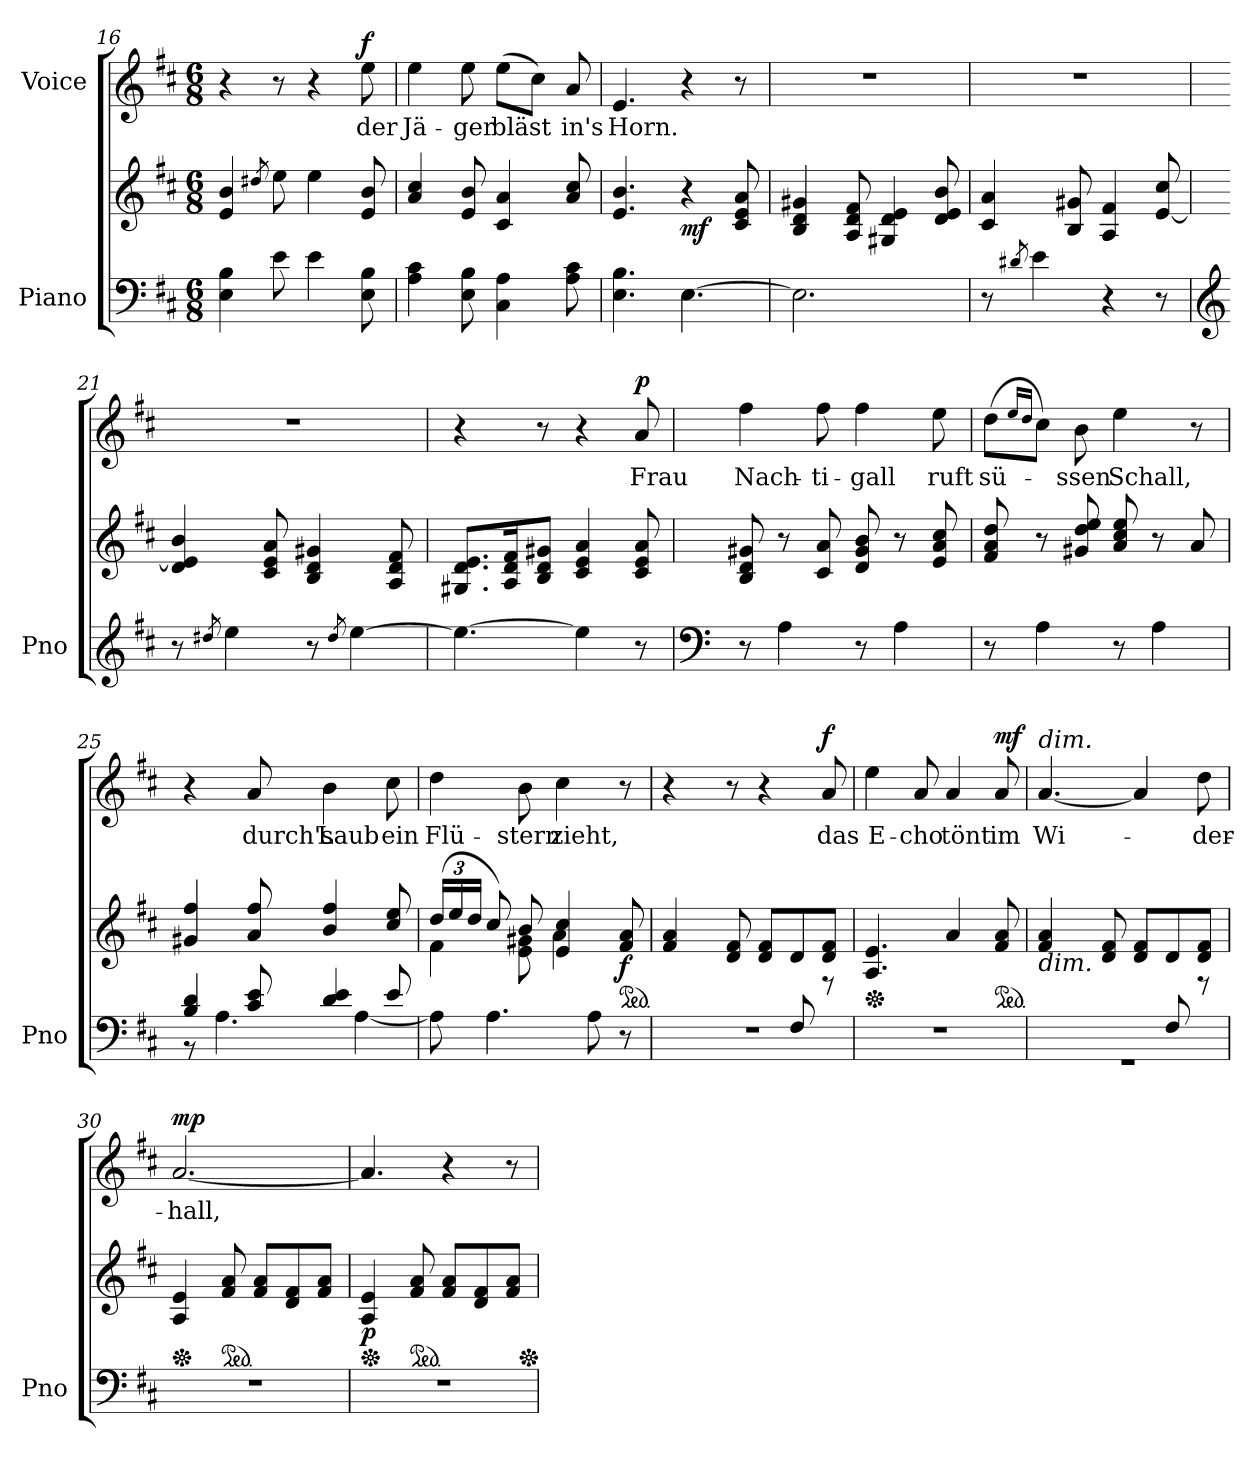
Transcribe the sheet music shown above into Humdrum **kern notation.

**kern	**kern	**dynam	**kern	**text	**dynam
*part2	*part2	*part2	*part1	*part1	*part1
*staff3	*staff2	*staff2/3	*staff1	*staff1	*staff1
*I"Piano	*	*	*I"Voice	*	*
*I'Pno	*	*	*	*	*
!!LO:LB:g=z
*clefF4	*clefG2	*	*clefG2	*	*
*k[f#c#]	*k[f#c#]	*	*k[f#c#]	*	*
*M6/8	*M6/8	*	*M6/8	*	*
=16	=16	=16	=16	=16	=16
4E\ 4B\	4e/ 4b/	.	4r	.	.
.	8qdd#X/	.	.	.	.
8e\	8ee\	.	8r	.	.
4e\	4ee\	.	4r	.	.
!	!	!	!	!LO:LY:b	!LO:DY:a
8E\ 8B\	8e/ 8b/	.	8ee\	der	f
=17	=17	=17	=17	=17	=17
!	!	!	!	!LO:LY:b	!
4A\ 4c#\	4a/ 4cc#/	.	4ee\	Jä-	.
!	!	!	!	!LO:LY:b	!
8E\ 8B\	8e/ 8b/	.	8ee\	-ger	.
!	!	!	!	!LO:LY:b	!
4C#\ 4A\	4c#/ 4a/	.	(>8ee\L	bläst	.
.	.	.	8cc#\J)	.	.
!	!	!	!	!LO:LY:b	!
8A\ 8c#\	8a/ 8cc#/	.	8a/	in's	.
=18	=18	=18	=18	=18	=18
!	!	!	!	!LO:LY:b	!
4.E\ 4.B\	4.e/ 4.b/	.	4.e/	Horn.	.
!	!	!LO:DY:b	!	!	!
[4.E\	4r	mf	4r	.	.
.	8c#/ 8e/ 8a/	.	8r	.	.
=19	=19	=19	=19	=19	=19
2.E\]	4B/ 4d/ 4g#X/	.	2.r	.	.
.	8A/ 8d/ 8f#/	.	.	.	.
.	4G#X/ 4d/ 4e/	.	.	.	.
.	8d/ 8e/ 8b/	.	.	.	.
=20	=20	=20	=20	=20	=20
8r	4c#/ 4a/	.	2.r	.	.
8qd#X/	.	.	.	.	.
4e\	.	.	.	.	.
.	8B/ 8g#X/	.	.	.	.
4r	4A/ 4f#/	.	.	.	.
8r	[8e/ 8cc#/	.	.	.	.
=21	=21	=21	=21	=21	=21
*clefG2	*	*	*	*	*
8r	4d/ 4e/] 4b/	.	2.r	.	.
8qdd#X/	.	.	.	.	.
4ee\	.	.	.	.	.
.	8c#/ 8e/ 8a/	.	.	.	.
8r	4B/ 4d/ 4g#X/	.	.	.	.
8qdd#/	.	.	.	.	.
[4ee\	.	.	.	.	.
.	8A/ 8d/ 8f#/	.	.	.	.
!!LO:PB:g=z
=22	=22	=22	=22	=22	=22
4.ee\_	8.G#X/ 8.d/ 8.e/L	.	4r	.	.
.	16A/ 16d/ 16f#/K	.	.	.	.
.	8B/ 8d/ 8g#X/J	.	8r	.	.
4ee\]	4c#/ 4e/ 4a/	.	4r	.	.
!	!	!	!	!LO:LY:b	!LO:DY:a
8r	8c#/ 8e/ 8a/	.	8a/	Frau	p
=23	=23	=23	=23	=23	=23
*clefF4	*	*	*	*	*
!	!	!	!	!LO:LY:b	!
8r	8B/ 8d/ 8g#X/	.	4ff#\	Nach-	.
4A\	8r	.	.	.	.
!	!	!	!	!LO:LY:b	!
.	8c#/ 8a/	.	8ff#\	-ti-	.
!	!	!	!	!LO:LY:b	!
8r	8d/ 8g#/ 8b/	.	4ff#\	-gall	.
4A\	8r	.	.	.	.
!	!	!	!	!LO:LY:b	!
.	8e/ 8a/ 8cc#/	.	8ee\	ruft	.
=24	=24	=24	=24	=24	=24
!	!	!	!	!LO:LY:b	!
8r	8f#/ 8a/ 8dd/	.	(>8dd\L	sü-	.
.	.	.	16qee/LL	.	.
.	.	.	16qdd/JJ	.	.
4A\	8r	.	8cc#\J)	.	.
!	!	!	!	!LO:LY:b	!
.	8g#X/ 8dd/ 8ee/	.	8b\	-ssen	.
!	!	!	!	!LO:LY:b	!
8r	8a/ 8cc#/ 8ee/	.	4ee\	Schall,	.
4A\	8r	.	.	.	.
.	8a/	.	8r	.	.
=25	=25	=25	=25	=25	=25
*^	*	*	*	*	*
4B/ 4d/	8r	4g#X/ 4ff#/	.	4r	.	.
.	4.A\	.	.	.	.	.
!	!	!	!	!	!LO:LY:b	!
8c#/ 8e/	.	8a/ 8ff#/	.	8a/	durch's	.
!	!	!	!	!	!LO:LY:b	!
4d/ 4e/	.	4b/ 4ff#/	.	4b\	Laub	.
.	[4A\	.	.	.	.	.
!	!	!	!	!	!LO:LY:b	!
8e/	.	8cc#/ 8ee/	.	8cc#\	ein	.
*v	*v	*	*	*	*	*
=26	=26	=26	=26	=26	=26
*	*Xbrackettup	*	*	*	*
*	*^	*	*	*	*
!	!	!	!	!	!LO:LY:b	!
8A\]	(<24dd/LL	4f#\	.	4dd\	Flü-	.
.	24ee/	.	.	.	.	.
.	24dd/JJ	.	.	.	.	.
4.A\	8cc#/)	.	.	.	.	.
!	!	!	!	!	!LO:LY:b	!
.	8b/	8e\ 8g#X\	.	8b\	-stern	.
!	!	!	!	!	!LO:LY:b	!
.	4e/ 4cc#/	4a\	.	4cc#\	zieht,	.
8A\	.	.	.	.	.	.
*	*ped	*	*	*	*	*
!	!	!	!LO:DY:b	!	!	!
8r	8f#/ 8a/	8ryy	f	8r	.	.
!!LO:LB:g=z
=27	=27	=27	=27	=27	=27	=27
*^	*	*	*	*	*	*
2rBByy	2.rF	4f#/ 4a/	8ryy	.	4r	.	.
*	*	*v	*v	*	*	*	*
.	.	8d/ 8f#/	.	8r	.	.
.	.	8d/ 8f#/L	.	4r	.	.
8F#/	.	8d/	.	.	.	.
*	*	*^	*	*	*	*
!	!	!	!	!	!	!LO:LY:b	!LO:DY:a
8rBByy	.	8d/ 8f#/J	8r	.	8a/	das	f
*v	*v	*	*	*	*	*	*
*	*v	*v	*	*	*	*
=28	=28	=28	=28	=28	=28
*	*Xped	*	*	*	*
*	*^	*	*	*	*
!	!	!	!	!	!LO:LY:b	!
*	*v	*v	*	*	*	*
2.r	4.A/ 4.e/	.	4ee\	E-	.
!	!	!	!	!LO:LY:b	!
.	.	.	8a/	-cho	.
!	!	!	!	!LO:LY:b	!
.	4a/	.	4a/	tönt	.
*	*ped	*	*	*	*
!	!	!	!	!LO:LY:b	!LO:DY:a
.	8f#/ 8a/	.	8a/	im	mf
=29	=29	=29	=29	=29	=29
*^	*^	*	*	*	*
!	!	!	!	!	!LO:TX:a:i:t=dim.	!	!
!	!	!LO:TX:b:i:t=dim.	!	!	!	!	!
!	!	!	!	!	!	!LO:LY:b	!
2ryy	2.rGG	4f#/ 4a/	8ryy	.	[4.a/	Wi-	.
*	*	*v	*v	*	*	*	*
.	.	8d/ 8f#/	.	.	.	.
.	.	8d/ 8f#/L	.	4a/]	.	.
8F#/	.	8d/	.	.	.	.
*	*	*^	*	*	*	*
!	!	!	!	!	!	!LO:LY:b	!
8ryy	.	8d/ 8f#/J	8r	.	8dd\	-der-	.
*v	*v	*	*	*	*	*	*
*	*v	*v	*	*	*	*
=30	=30	=30	=30	=30	=30
*	*Xped	*	*	*	*
*	*^	*	*	*	*
!	!	!	!	!	!LO:LY:b	!LO:DY:a
*	*v	*v	*	*	*	*
2.r	4A/ 4e/	.	[2.a/	-hall,	mp
*	*ped	*	*	*	*
.	8f#/ 8a/	.	.	.	.
.	8f#/ 8a/L	.	.	.	.
.	8d/ 8f#/	.	.	.	.
.	8f#/ 8a/J	.	.	.	.
=31	=31	=31	=31	=31	=31
*	*Xped	*	*	*	*
!	!	!LO:DY:b	!	!	!
2.r	4A/ 4e/	p	4.a/]	.	.
*	*ped	*	*	*	*
.	8f#/ 8a/	.	.	.	.
.	8f#/ 8a/L	.	4r	.	.
.	8d/ 8f#/	.	.	.	.
.	8f#/ 8a/J	.	8r	.	.
*	*Xped	*	*	*	*
=	=	=	=	=	=
*-	*-	*-	*-	*-	*-
